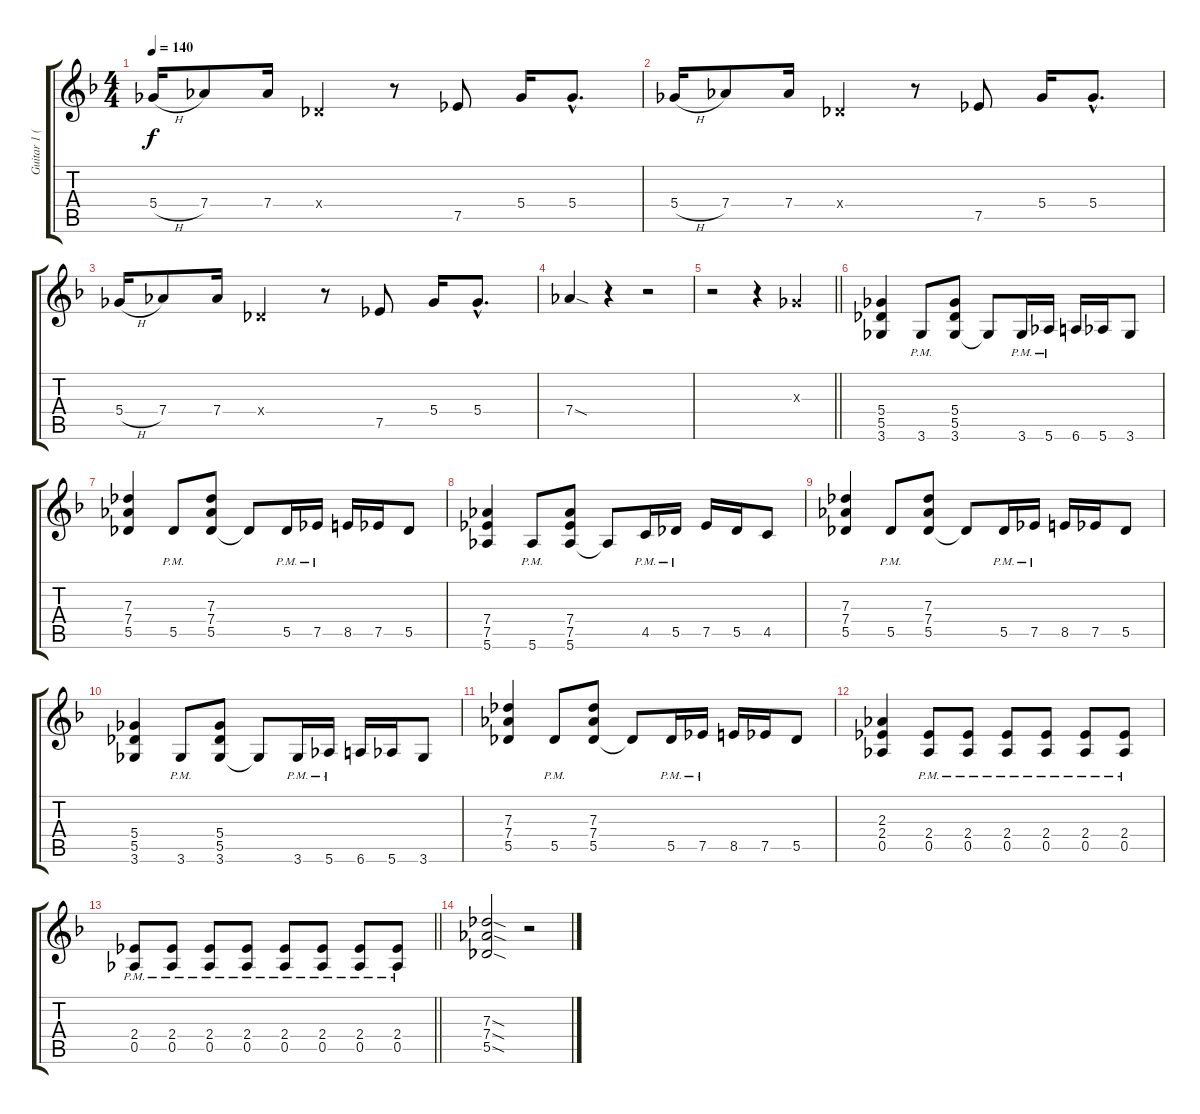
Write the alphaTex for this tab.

\track ("Guitar 1 (SheJa)" "Guitar 1 (") {instrument electricguitarclean}
\staff {score tabs}
\tuning (Eb4 Bb3 Gb3 Db3 Ab2 Eb2) {hide}
\ts (4 4)
\tempo 140
\clef g2
\ks f
5.4{h}.16{dy f} 7.4.8 7.4.16 0.4{x}.4 r.8 7.5.8 5.4.16 5.4{hac}.8{d} |
5.4{h}.16 7.4.8 7.4.16 0.4{x}.4 r.8 7.5.8 5.4.16 5.4{hac}.8{d} |
5.4{h}.16 7.4.8 7.4.16 0.4{x}.4 r.8 7.5.8 5.4.16 5.4{hac}.8{d} |
7.4{sod}.4 r.4 r.2 |
\barLineRight lightlight
r.2{volume 10 instrument distortionguitar} r.4 0.3{x}.4 |
(5.4 5.5 3.6).4 3.6{pm}.8 (5.4 5.5 3.6).8 3.6{t}.8 3.6{pm}.16 5.6{pm}.16 6.6.16 5.6.16 3.6.8 |
(7.3 7.4 5.5).4 5.5{pm}.8 (7.3 7.4 5.5).8 5.5{t}.8 5.5{pm}.16 7.5{pm}.16 8.5.16 7.5.16 5.5.8 |
(7.4 7.5 5.6).4 5.6{pm}.8 (7.4 7.5 5.6).8 5.6{t}.8 4.5{pm}.16 5.5{pm}.16 7.5.16 5.5.16 4.5.8 |
(7.3 7.4 5.5).4 5.5{pm}.8 (7.3 7.4 5.5).8 5.5{t}.8 5.5{pm}.16 7.5{pm}.16 8.5.16 7.5.16 5.5.8 |
(5.4 5.5 3.6).4 3.6{pm}.8 (5.4 5.5 3.6).8 3.6{t}.8 3.6{pm}.16 5.6{pm}.16 6.6.16 5.6.16 3.6.8 |
(7.3 7.4 5.5).4 5.5{pm}.8 (7.3 7.4 5.5).8 5.5{t}.8 5.5{pm}.16 7.5{pm}.16 8.5.16 7.5.16 5.5.8 |
(2.3 2.4 0.5).4 (2.4{pm} 0.5{pm}).8 (2.4 0.5{pm}).8 (2.4 0.5{pm}).8 (2.4 0.5{pm}).8 (2.4 0.5{pm}).8 (2.4 0.5{pm}).8 |
\barLineRight lightlight
(2.4 0.5{pm}).8 (2.4 0.5{pm}).8 (2.4 0.5{pm}).8 (2.4 0.5{pm}).8 (2.4 0.5{pm}).8 (2.4 0.5{pm}).8 (2.4 0.5{pm}).8 (2.4 0.5{pm}).8 |
(7.3{sod} 7.4{sod} 5.5{sod}).2 r.2
